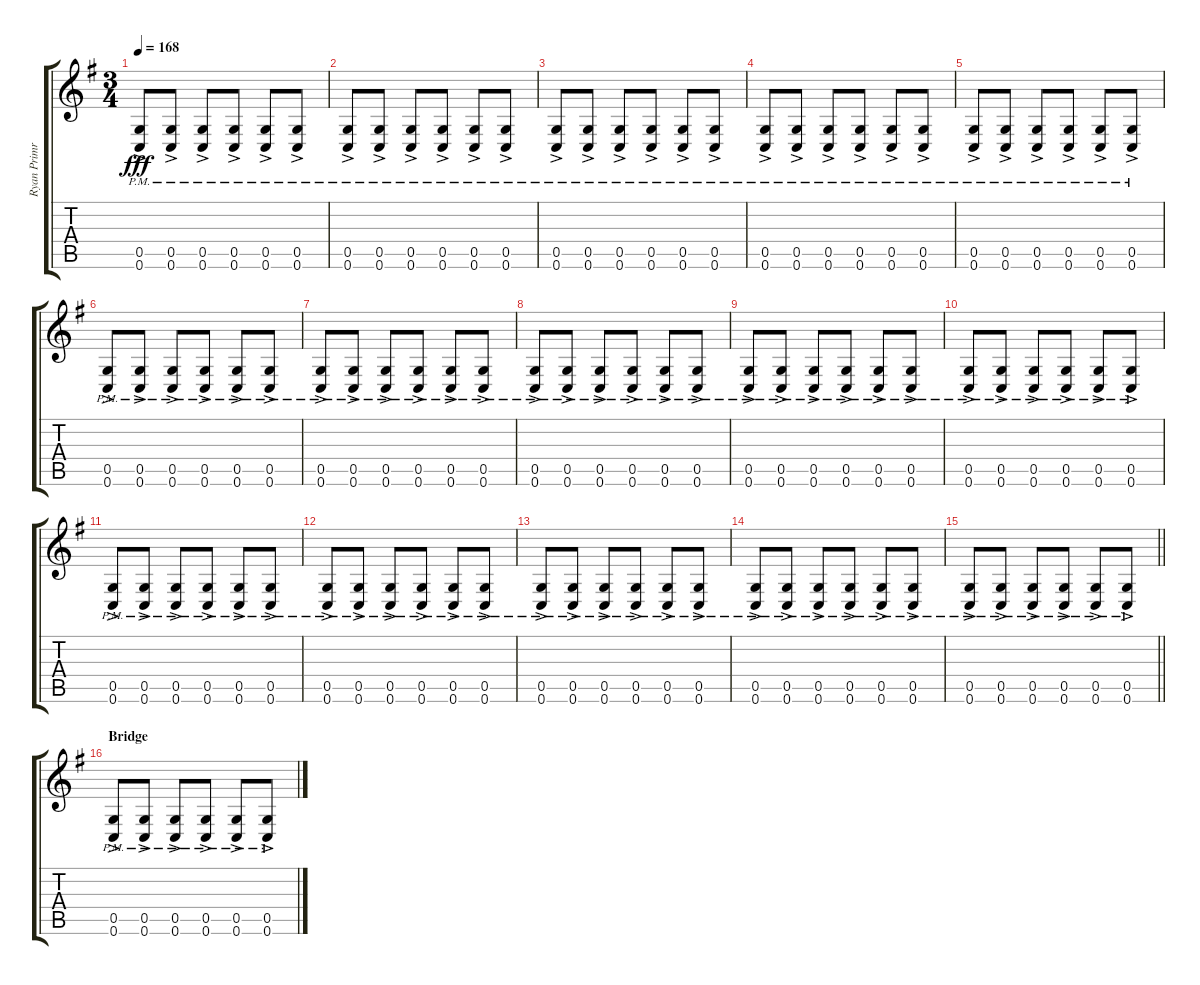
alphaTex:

\track ("Ryan Primrack" "Ryan Primr") {instrument distortionguitar}
\staff {score tabs}
\tuning (D4 A3 F3 C3 G2 C2) {hide}
\ts (3 4)
\tempo 168
\clef g2
\ks eminor
(0.5{ac pm} 0.6{ac pm}).8{dy fff} (0.5{ac pm} 0.6{ac pm}).8 (0.5{ac pm} 0.6{ac pm}).8 (0.5{ac pm} 0.6{ac pm}).8 (0.5{ac pm} 0.6{ac pm}).8 (0.5{ac pm} 0.6{ac pm}).8 |
(0.5{ac pm} 0.6{ac pm}).8 (0.5{ac pm} 0.6{ac pm}).8 (0.5{ac pm} 0.6{ac pm}).8 (0.5{ac pm} 0.6{ac pm}).8 (0.5{ac pm} 0.6{ac pm}).8 (0.5{ac pm} 0.6{ac pm}).8 |
(0.5{ac pm} 0.6{ac pm}).8 (0.5{ac pm} 0.6{ac pm}).8 (0.5{ac pm} 0.6{ac pm}).8 (0.5{ac pm} 0.6{ac pm}).8 (0.5{ac pm} 0.6{ac pm}).8 (0.5{ac pm} 0.6{ac pm}).8 |
(0.5{ac pm} 0.6{ac pm}).8 (0.5{ac pm} 0.6{ac pm}).8 (0.5{ac pm} 0.6{ac pm}).8 (0.5{ac pm} 0.6{ac pm}).8 (0.5{ac pm} 0.6{ac pm}).8 (0.5{ac pm} 0.6{ac pm}).8 |
(0.5{ac pm} 0.6{ac pm}).8 (0.5{ac pm} 0.6{ac pm}).8 (0.5{ac pm} 0.6{ac pm}).8 (0.5{ac pm} 0.6{ac pm}).8 (0.5{ac pm} 0.6{ac pm}).8 (0.5{ac pm} 0.6{ac pm}).8 |
(0.5{ac pm} 0.6{ac pm}).8 (0.5{ac pm} 0.6{ac pm}).8 (0.5{ac pm} 0.6{ac pm}).8 (0.5{ac pm} 0.6{ac pm}).8 (0.5{ac pm} 0.6{ac pm}).8 (0.5{ac pm} 0.6{ac pm}).8 |
(0.5{ac pm} 0.6{ac pm}).8 (0.5{ac pm} 0.6{ac pm}).8 (0.5{ac pm} 0.6{ac pm}).8 (0.5{ac pm} 0.6{ac pm}).8 (0.5{ac pm} 0.6{ac pm}).8 (0.5{ac pm} 0.6{ac pm}).8 |
(0.5{ac pm} 0.6{ac pm}).8 (0.5{ac pm} 0.6{ac pm}).8 (0.5{ac pm} 0.6{ac pm}).8 (0.5{ac pm} 0.6{ac pm}).8 (0.5{ac pm} 0.6{ac pm}).8 (0.5{ac pm} 0.6{ac pm}).8 |
(0.5{ac pm} 0.6{ac pm}).8 (0.5{ac pm} 0.6{ac pm}).8 (0.5{ac pm} 0.6{ac pm}).8 (0.5{ac pm} 0.6{ac pm}).8 (0.5{ac pm} 0.6{ac pm}).8 (0.5{ac pm} 0.6{ac pm}).8 |
(0.5{ac pm} 0.6{ac pm}).8 (0.5{ac pm} 0.6{ac pm}).8 (0.5{ac pm} 0.6{ac pm}).8 (0.5{ac pm} 0.6{ac pm}).8 (0.5{ac pm} 0.6{ac pm}).8 (0.5{ac pm} 0.6{ac pm}).8 |
(0.5{ac pm} 0.6{ac pm}).8 (0.5{ac pm} 0.6{ac pm}).8 (0.5{ac pm} 0.6{ac pm}).8 (0.5{ac pm} 0.6{ac pm}).8 (0.5{ac pm} 0.6{ac pm}).8 (0.5{ac pm} 0.6{ac pm}).8 |
(0.5{ac pm} 0.6{ac pm}).8 (0.5{ac pm} 0.6{ac pm}).8 (0.5{ac pm} 0.6{ac pm}).8 (0.5{ac pm} 0.6{ac pm}).8 (0.5{ac pm} 0.6{ac pm}).8 (0.5{ac pm} 0.6{ac pm}).8 |
(0.5{ac pm} 0.6{ac pm}).8 (0.5{ac pm} 0.6{ac pm}).8 (0.5{ac pm} 0.6{ac pm}).8 (0.5{ac pm} 0.6{ac pm}).8 (0.5{ac pm} 0.6{ac pm}).8 (0.5{ac pm} 0.6{ac pm}).8 |
(0.5{ac pm} 0.6{ac pm}).8 (0.5{ac pm} 0.6{ac pm}).8 (0.5{ac pm} 0.6{ac pm}).8 (0.5{ac pm} 0.6{ac pm}).8 (0.5{ac pm} 0.6{ac pm}).8 (0.5{ac pm} 0.6{ac pm}).8 |
\barLineRight lightlight
(0.5{ac pm} 0.6{ac pm}).8 (0.5{ac pm} 0.6{ac pm}).8 (0.5{ac pm} 0.6{ac pm}).8 (0.5{ac pm} 0.6{ac pm}).8 (0.5{ac pm} 0.6{ac pm}).8 (0.5{ac pm} 0.6{ac pm}).8 |
\section ("" "Bridge")
(0.5{ac pm} 0.6{ac pm}).8 (0.5{ac pm} 0.6{ac pm}).8 (0.5{ac pm} 0.6{ac pm}).8 (0.5{ac pm} 0.6{ac pm}).8 (0.5{ac pm} 0.6{ac pm}).8 (0.5{ac pm} 0.6{ac pm}).8
